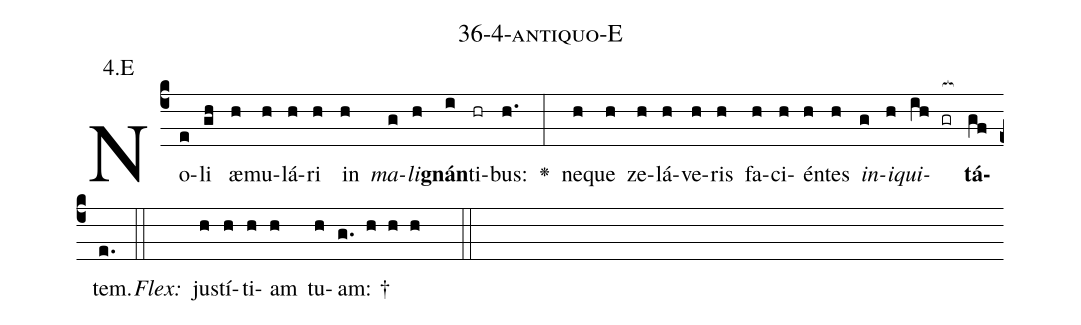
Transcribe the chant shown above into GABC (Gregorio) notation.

name: 36-4-antiquo-E;
annotation: 4.E;
%%
(c4)No(e)li(gh) æ(h)mu(h)lá(h)ri(h) in(h) <i>ma</i>(g)<i>li</i>(h)<b>gnán</b>(i)ti(hr)bus:(h.) <v>\greheightstar</v>(:) ne(h)que(h) ze(h)lá(h)ve(h)ris(h) fa(h)ci(h)én(h)tes(h) <i>in</i>(g)<i>i</i>(h)<i>qui</i>(ih gr[ocb:1{])<b>tá</b>(gf[ocb:0}])tem.(e.) (::)
<i>Flex:</i>()  jus(h)tí(h)ti(h)am(h) tu(h)am: †(g. h h h  ::)

%E(h) u(g) o(h) u(ih) a(gf) e.(e.) (::)
